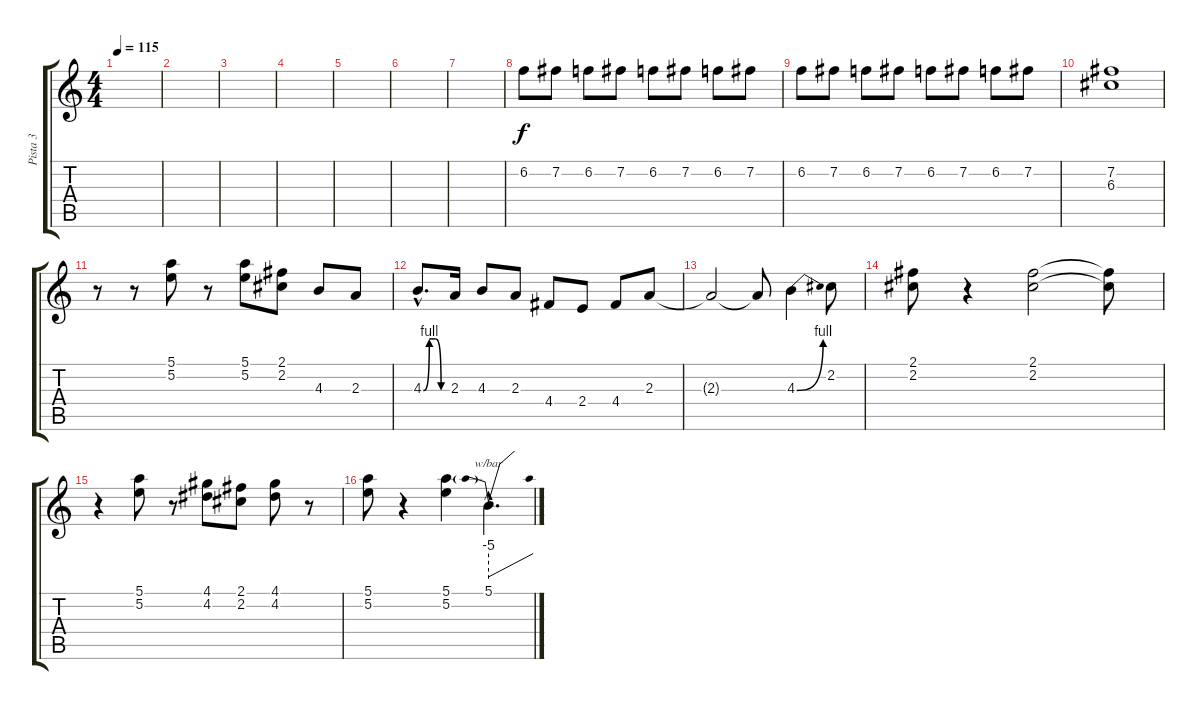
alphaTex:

\track ("Pista 3" "Pista 3") {instrument overdrivenguitar}
\staff {score tabs}
\tuning (E4 B3 G3 D3 A2 E2) {hide}
\ts (4 4)
\tempo 115
\clef g2
\ks c
|
|
|
|
|
|
|
6.2.8{volume 13} 7.2.8 6.2.8 7.2.8 6.2.8 7.2.8 6.2.8 7.2.8 |
6.2.8 7.2.8 6.2.8 7.2.8 6.2.8 7.2.8 6.2.8 7.2.8 |
(7.2 6.3).1 |
r.8 r.8 (5.1 5.2).8 r.8 (5.1 5.2).8 (2.1 2.2).8 4.3.8 2.3.8 |
4.3{be (custom 0 0 15 4 30 4 45 0 60 0) hac}.8{d} 2.3.16 4.3.8 2.3.8 4.4.8 2.4.8 4.4.8 2.3.8 |
2.3{t}.2 2.3{t}.8 4.3{be (bend 0 0 60 4)}.4 2.2.8 |
(2.1 2.2).8 r.4 (2.1 2.2).2 (2.1{t} 2.2{t}).8 |
r.4 (5.1 5.2).8 r.8 (4.1 4.2).8 (2.1 2.2).8 (4.1 4.2).8 r.8 |
(5.1 5.2).8 r.4 (5.1 5.2).4 5.1{hac}.4{d tbe (predivedive default 0 -20 60 0)}
